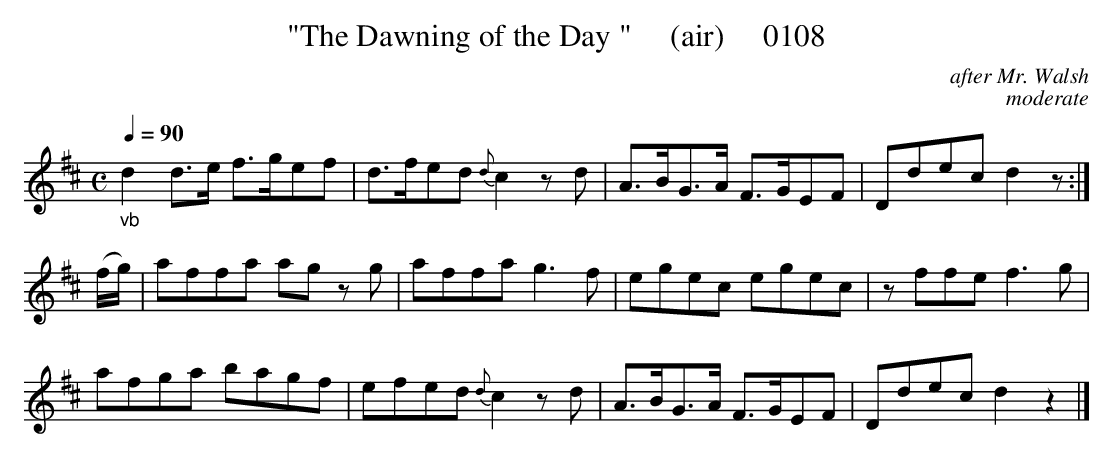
X:1
T:"The Dawning of the Day "     (air)     0108
C:after Mr. Walsh
C:moderate
Q:1/4=90
M:C
L:1/8
K:D
"_vb"d2d3/2e/2 f3/2g/2ef|d3/2f/2ed {d}c2 zd|A3/2B/2G3/2A/2 F3/2G/2EF|Ddec d2z:|
(f/2g/2)|affa ag zg|affa g3f|egec egec|zffe f3g|
afga bagf|efed {d}c2 zd|A3/2B/2G3/2A/2 F3/2G/2EF|Ddec d2z2|]
